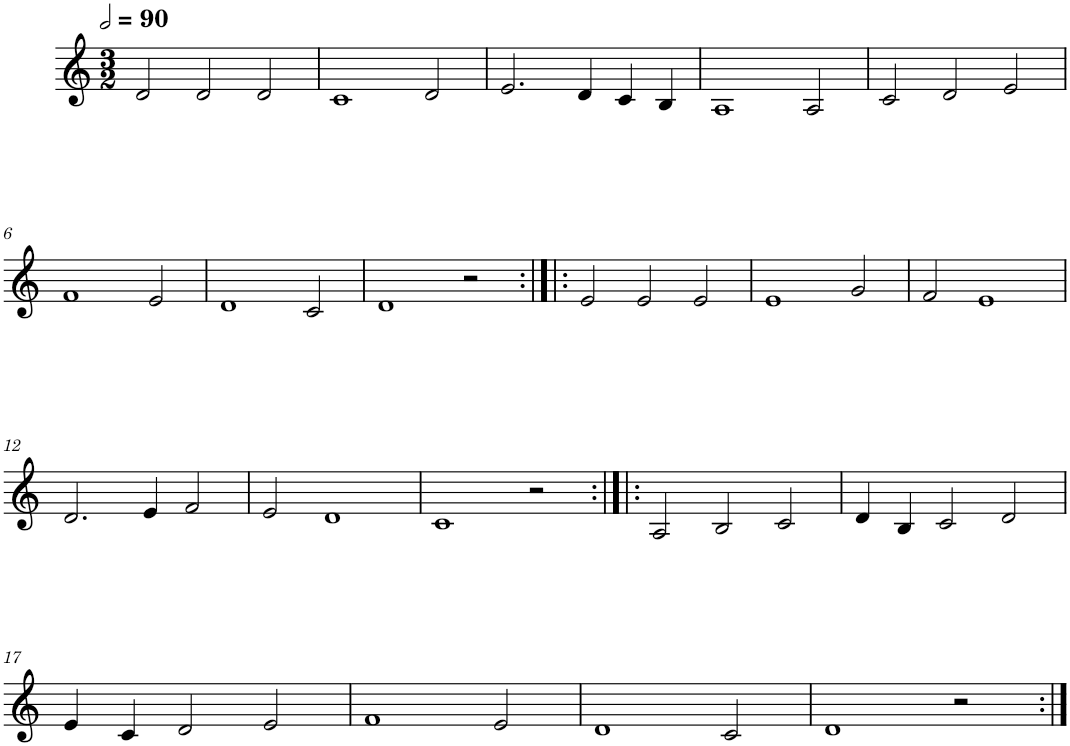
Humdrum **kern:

**kern
*part1
*staff1
*I"Quatre parties
*clefG2
*k[]
*M3/2
*MM180
=1
2d/
2d/
2d/
=2
1c
2d/
=3
2.e/
4d/
4c/
4B/
=4
1A
2A/
=5
2c/
2d/
2e/
!!LO:LB:g=z
=6
1f
2e/
=7
1d
2c/
=8
1d
2r
=9:|!|:
2e/
2e/
2e/
=10
1e
2g/
=11
2f/
1e
!!LO:LB:g=z
=12
2.d/
4e/
2f/
=13
2e/
1d
=14
1c
2r
=15:|!|:
2A/
2B/
2c/
=16
4d/
4B/
2c/
2d/
!!LO:LB:g=z
=17
4e/
4c/
2d/
2e/
=18
1f
2e/
=19
1d
2c/
=20
1d
2r
=:|!
*-
